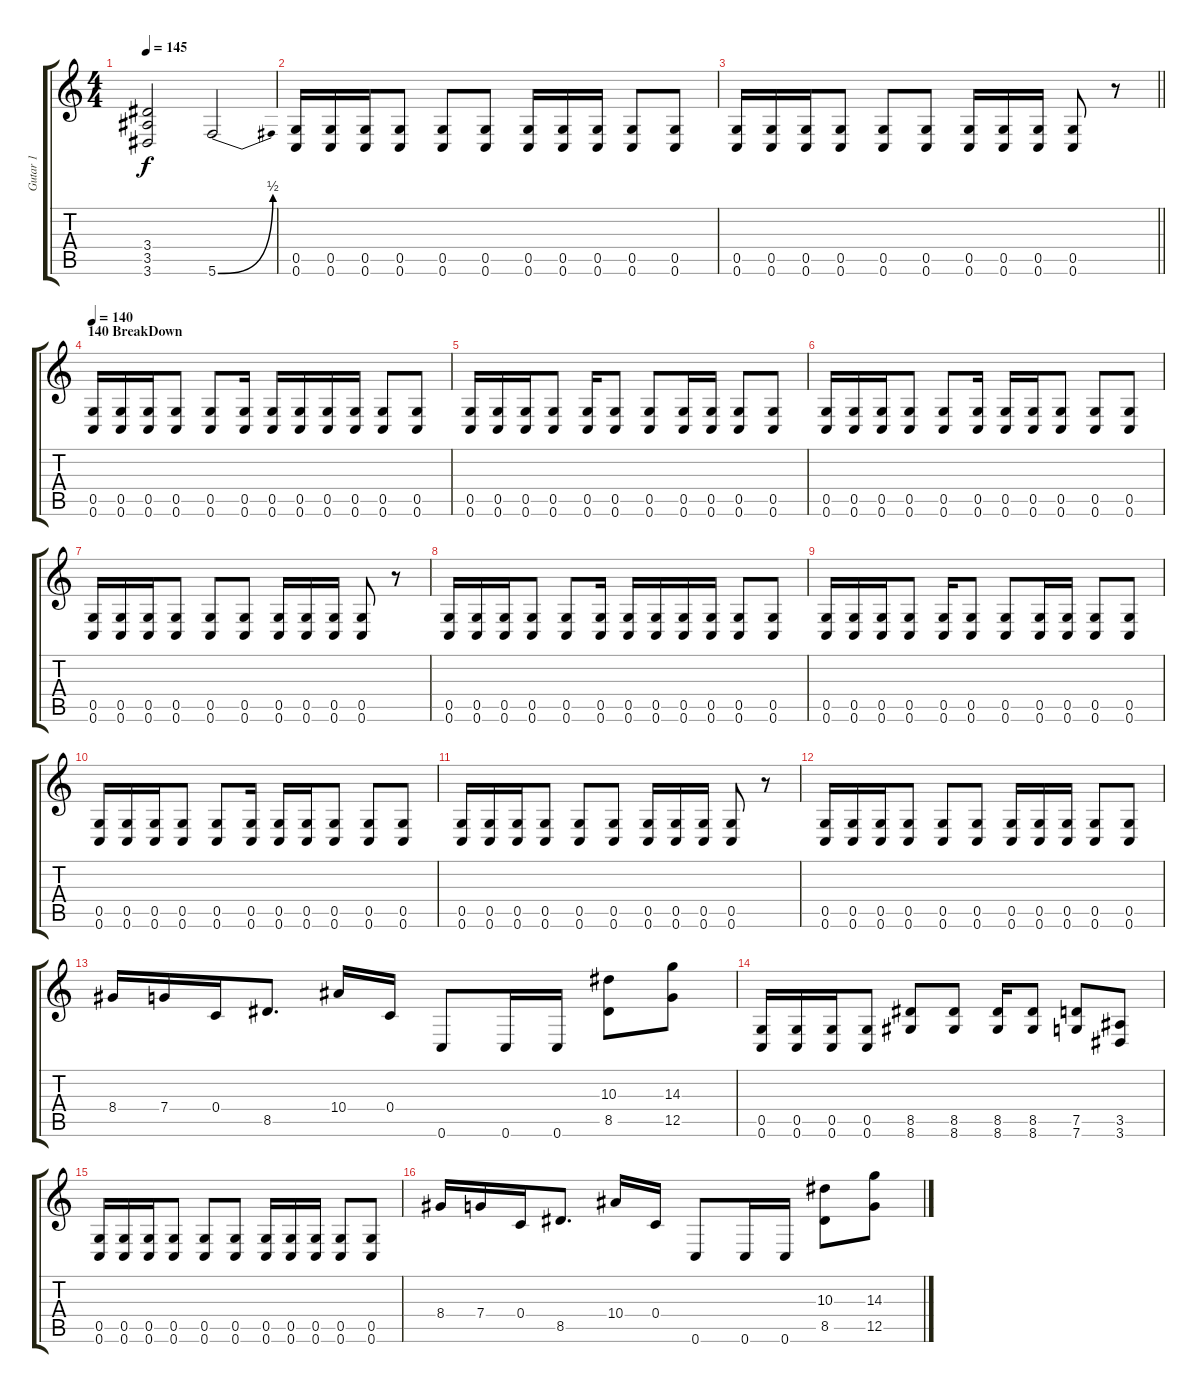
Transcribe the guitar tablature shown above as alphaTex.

\track ("Gutar 1" "Gutar 1") {instrument distortionguitar}
\staff {score tabs}
\tuning (D4 A3 F3 C3 G2 C2) {hide}
\ts (4 4)
\tempo 145
\clef g2
\ks c
(3.4 3.5 3.6).2{dy f} 5.6{be (bend 0 0 60 2)}.2 |
(0.5 0.6).16 (0.5 0.6).16 (0.5 0.6).16 (0.5 0.6).8 (0.5 0.6).8 (0.5 0.6).8 (0.5 0.6).16 (0.5 0.6).16 (0.5 0.6).16 (0.5 0.6).8 (0.5 0.6).8 |
\barLineRight lightlight
(0.5 0.6).16 (0.5 0.6).16 (0.5 0.6).16 (0.5 0.6).8 (0.5 0.6).8 (0.5 0.6).8 (0.5 0.6).16 (0.5 0.6).16 (0.5 0.6).16 (0.5 0.6).8 r.8 |
\section ("" "140 BreakDown")
\tempo 140
(0.5 0.6).16 (0.5 0.6).16 (0.5 0.6).16 (0.5 0.6).8 (0.5 0.6).8 (0.5 0.6).16 (0.5 0.6).16 (0.5 0.6).16 (0.5 0.6).16 (0.5 0.6).16 (0.5 0.6).8 (0.5 0.6).8 |
(0.5 0.6).16 (0.5 0.6).16 (0.5 0.6).16 (0.5 0.6).8 (0.5 0.6).16 (0.5 0.6).8 (0.5 0.6).8 (0.5 0.6).16 (0.5 0.6).16 (0.5 0.6).8 (0.5 0.6).8 |
(0.5 0.6).16 (0.5 0.6).16 (0.5 0.6).16 (0.5 0.6).8 (0.5 0.6).8 (0.5 0.6).16 (0.5 0.6).16 (0.5 0.6).16 (0.5 0.6).8 (0.5 0.6).8 (0.5 0.6).8 |
(0.5 0.6).16 (0.5 0.6).16 (0.5 0.6).16 (0.5 0.6).8 (0.5 0.6).8 (0.5 0.6).8 (0.5 0.6).16 (0.5 0.6).16 (0.5 0.6).16 (0.5 0.6).8 r.8 |
(0.5 0.6).16 (0.5 0.6).16 (0.5 0.6).16 (0.5 0.6).8 (0.5 0.6).8 (0.5 0.6).16 (0.5 0.6).16 (0.5 0.6).16 (0.5 0.6).16 (0.5 0.6).16 (0.5 0.6).8 (0.5 0.6).8 |
(0.5 0.6).16 (0.5 0.6).16 (0.5 0.6).16 (0.5 0.6).8 (0.5 0.6).16 (0.5 0.6).8 (0.5 0.6).8 (0.5 0.6).16 (0.5 0.6).16 (0.5 0.6).8 (0.5 0.6).8 |
(0.5 0.6).16 (0.5 0.6).16 (0.5 0.6).16 (0.5 0.6).8 (0.5 0.6).8 (0.5 0.6).16 (0.5 0.6).16 (0.5 0.6).16 (0.5 0.6).8 (0.5 0.6).8 (0.5 0.6).8 |
(0.5 0.6).16 (0.5 0.6).16 (0.5 0.6).16 (0.5 0.6).8 (0.5 0.6).8 (0.5 0.6).8 (0.5 0.6).16 (0.5 0.6).16 (0.5 0.6).16 (0.5 0.6).8 r.8 |
(0.5 0.6).16 (0.5 0.6).16 (0.5 0.6).16 (0.5 0.6).8 (0.5 0.6).8 (0.5 0.6).8 (0.5 0.6).16 (0.5 0.6).16 (0.5 0.6).16 (0.5 0.6).8 (0.5 0.6).8 |
8.4.16 7.4.16 0.4.16 8.5.8{d} 10.4.16 0.4.16 0.6.8 0.6.16 0.6.16 (10.3 8.5).8 (14.3 12.5).8 |
(0.5 0.6).16 (0.5 0.6).16 (0.5 0.6).16 (0.5 0.6).8 (8.5 8.6).8 (8.5 8.6).8 (8.5 8.6).16 (8.5 8.6).8 (7.5 7.6).8 (3.5 3.6).8 |
(0.5 0.6).16 (0.5 0.6).16 (0.5 0.6).16 (0.5 0.6).8 (0.5 0.6).8 (0.5 0.6).8 (0.5 0.6).16 (0.5 0.6).16 (0.5 0.6).16 (0.5 0.6).8 (0.5 0.6).8 |
8.4.16 7.4.16 0.4.16 8.5.8{d} 10.4.16 0.4.16 0.6.8 0.6.16 0.6.16 (10.3 8.5).8 (14.3 12.5).8
